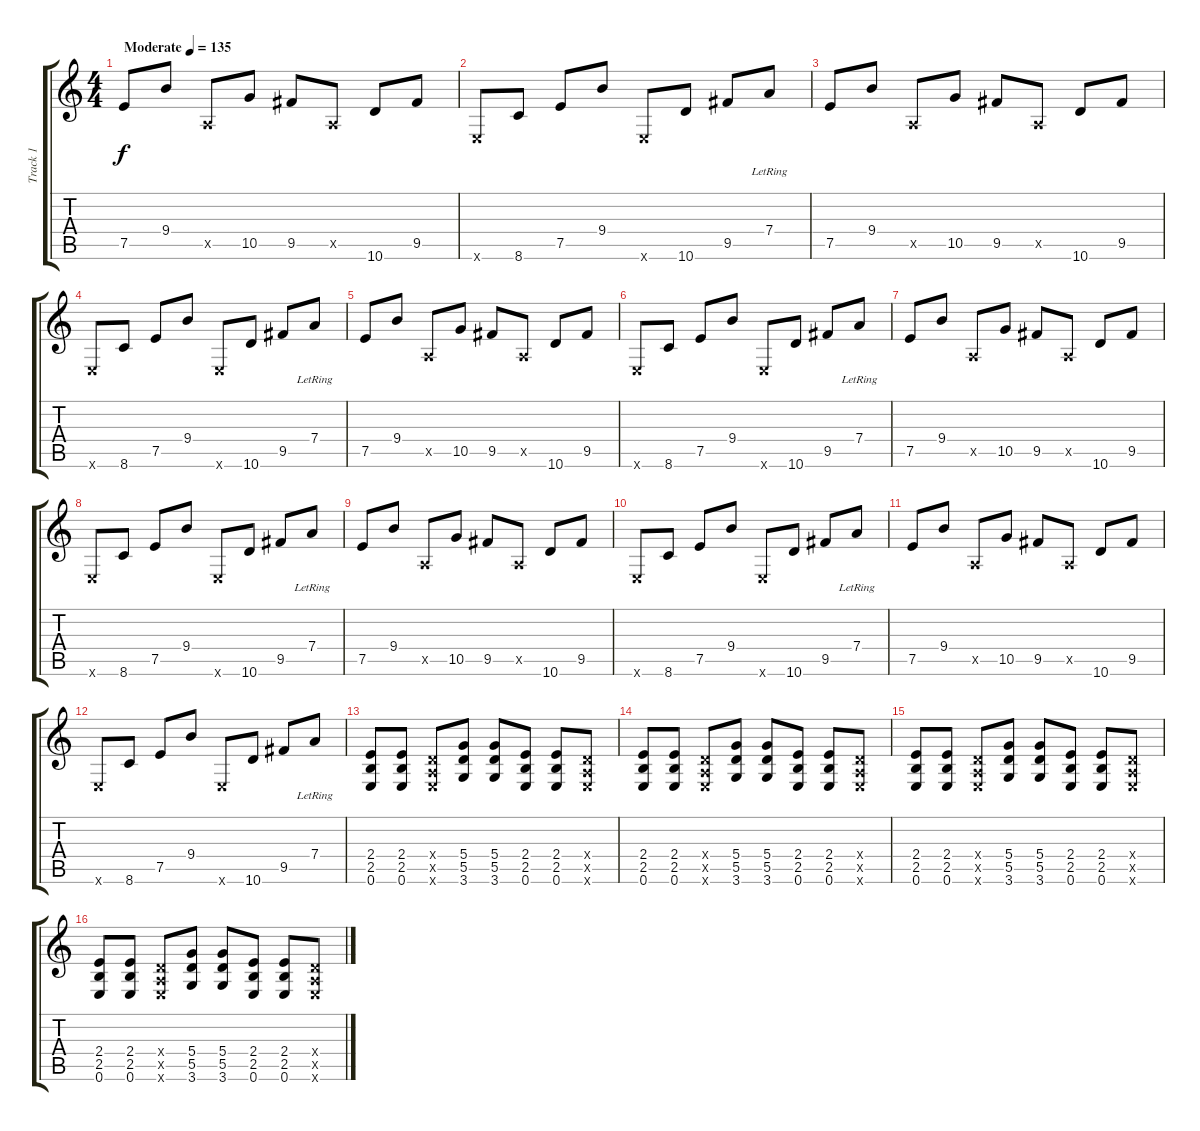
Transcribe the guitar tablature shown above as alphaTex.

\track ("Track 1" "Track 1") {instrument electricguitarclean}
\staff {score tabs}
\tuning (E4 B3 G3 D3 A2 E2) {hide}
\ts (4 4)
\tempo (135 "Moderate")
\clef g2
\ks c
7.5.8{dy f instrument electricguitarclean} 9.4.8 0.5{x}.8 10.5.8 9.5.8 0.5{x}.8 10.6.8 9.5.8 |
0.6{x}.8 8.6.8 7.5.8 9.4.8 0.6{x}.8 10.6.8 9.5.8 7.4{lr}.8 |
7.5.8 9.4.8 0.5{x}.8 10.5.8 9.5.8 0.5{x}.8 10.6.8 9.5.8 |
0.6{x}.8 8.6.8 7.5.8 9.4.8 0.6{x}.8 10.6.8 9.5.8 7.4{lr}.8 |
7.5.8 9.4.8 0.5{x}.8 10.5.8 9.5.8 0.5{x}.8 10.6.8 9.5.8 |
0.6{x}.8 8.6.8 7.5.8 9.4.8 0.6{x}.8 10.6.8 9.5.8 7.4{lr}.8 |
7.5.8 9.4.8 0.5{x}.8 10.5.8 9.5.8 0.5{x}.8 10.6.8 9.5.8 |
0.6{x}.8 8.6.8 7.5.8 9.4.8 0.6{x}.8 10.6.8 9.5.8 7.4{lr}.8 |
7.5.8 9.4.8 0.5{x}.8 10.5.8 9.5.8 0.5{x}.8 10.6.8 9.5.8 |
0.6{x}.8 8.6.8 7.5.8 9.4.8 0.6{x}.8 10.6.8 9.5.8 7.4{lr}.8 |
7.5.8 9.4.8 0.5{x}.8 10.5.8 9.5.8 0.5{x}.8 10.6.8 9.5.8 |
0.6{x}.8 8.6.8 7.5.8 9.4.8 0.6{x}.8 10.6.8 9.5.8 7.4{lr}.8 |
(2.4 2.5 0.6).8{instrument distortionguitar} (2.4 2.5 0.6).8 (0.4{x} 0.5{x} 0.6{x}).8 (5.4 5.5 3.6).8 (5.4 5.5 3.6).8 (2.4 2.5 0.6).8 (2.4 2.5 0.6).8 (0.4{x} 0.5{x} 0.6{x}).8 |
(2.4 2.5 0.6).8 (2.4 2.5 0.6).8 (0.4{x} 0.5{x} 0.6{x}).8 (5.4 5.5 3.6).8 (5.4 5.5 3.6).8 (2.4 2.5 0.6).8 (2.4 2.5 0.6).8 (0.4{x} 0.5{x} 0.6{x}).8 |
(2.4 2.5 0.6).8{instrument distortionguitar} (2.4 2.5 0.6).8 (0.4{x} 0.5{x} 0.6{x}).8 (5.4 5.5 3.6).8 (5.4 5.5 3.6).8 (2.4 2.5 0.6).8 (2.4 2.5 0.6).8 (0.4{x} 0.5{x} 0.6{x}).8 |
(2.4 2.5 0.6).8 (2.4 2.5 0.6).8 (0.4{x} 0.5{x} 0.6{x}).8 (5.4 5.5 3.6).8 (5.4 5.5 3.6).8 (2.4 2.5 0.6).8 (2.4 2.5 0.6).8 (0.4{x} 0.5{x} 0.6{x}).8
